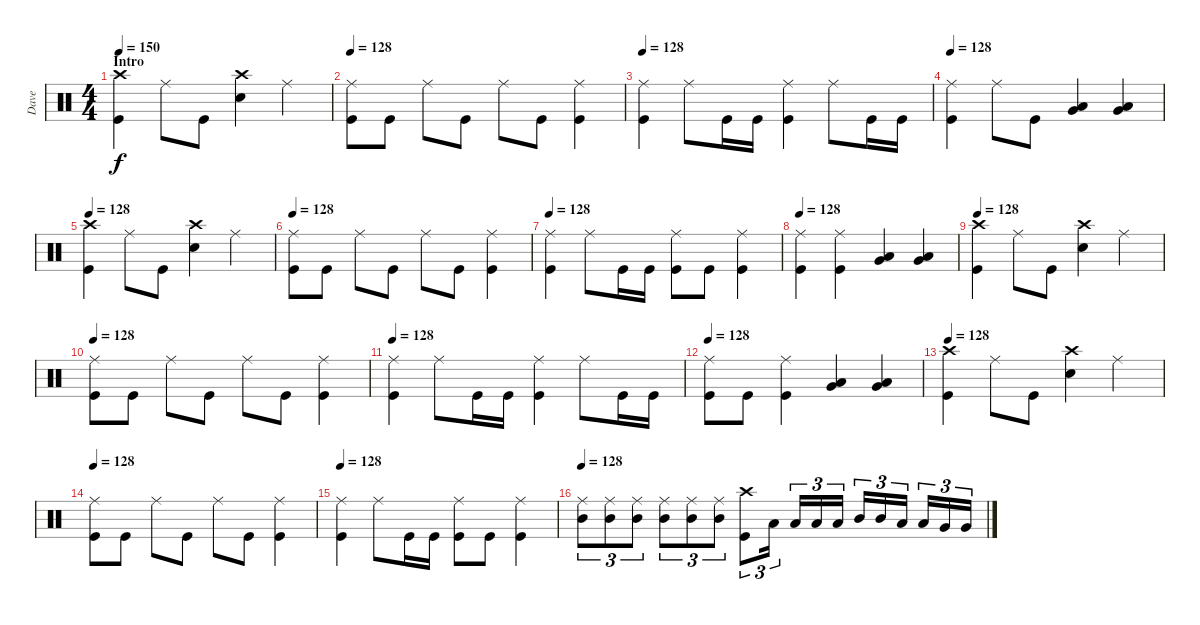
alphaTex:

\track ("Dave" "Dave") {instrument percussion}
\staff {score}
\articulation defaults
\ts (4 4)
\section ("" "Intro")
\tempo 150
\tempo 128
\tempo 150
\clef neutral
\ks c
("Crash high (hit)" "Kick (hit)").4{dy f} "Ride (middle)".8 "Kick (hit)".8 ("Crash high (hit)" "Snare (hit) 2").4 "Ride (middle)".4 |
\tempo 128
("Ride (middle)" "Kick (hit)").8 "Kick (hit)".8 "Ride (middle)".8 "Kick (hit)".8 "Ride (middle)".8 "Kick (hit)".8 ("Ride (middle)" "Kick (hit)").4 |
\tempo 128
("Ride (middle)" "Kick (hit)").4 "Ride (middle)".8 "Kick (hit)".16 "Kick (hit)".16 ("Ride (middle)" "Kick (hit)").4 "Ride (middle)".8 "Kick (hit)".16 "Kick (hit)".16 |
\tempo 128
("Ride (middle)" "Kick (hit)").4 "Ride (middle)".8 "Kick (hit)".8 ("Low Floor Tom (hit)" "Very Low Tom (hit)").4 ("Low Floor Tom (hit)" "Very Low Tom (hit)").4 |
\tempo 128
("Crash high (hit)" "Kick (hit)").4 "Ride (middle)".8 "Kick (hit)".8 ("Crash high (hit)" "Snare (hit) 2").4 "Ride (middle)".4 |
\tempo 128
("Ride (middle)" "Kick (hit)").8 "Kick (hit)".8 "Ride (middle)".8 "Kick (hit)".8 "Ride (middle)".8 "Kick (hit)".8 ("Ride (middle)" "Kick (hit)").4 |
\tempo 128
("Ride (middle)" "Kick (hit)").4 "Ride (middle)".8 "Kick (hit)".16 "Kick (hit)".16 ("Ride (middle)" "Kick (hit)").8 "Kick (hit)".8 ("Ride (middle)" "Kick (hit)").4 |
\tempo 128
("Ride (middle)" "Kick (hit)").4 ("Ride (middle)" "Kick (hit)").4 ("Low Floor Tom (hit)" "Very Low Tom (hit)").4 ("Low Floor Tom (hit)" "Very Low Tom (hit)").4 |
\tempo 128
("Crash high (hit)" "Kick (hit)").4 "Ride (middle)".8 "Kick (hit)".8 ("Crash high (hit)" "Snare (hit) 2").4 "Ride (middle)".4 |
\tempo 128
("Ride (middle)" "Kick (hit)").8 "Kick (hit)".8 "Ride (middle)".8 "Kick (hit)".8 "Ride (middle)".8 "Kick (hit)".8 ("Ride (middle)" "Kick (hit)").4 |
\tempo 128
("Ride (middle)" "Kick (hit)").4 "Ride (middle)".8 "Kick (hit)".16 "Kick (hit)".16 ("Ride (middle)" "Kick (hit)").4 "Ride (middle)".8 "Kick (hit)".16 "Kick (hit)".16 |
\tempo 128
("Ride (middle)" "Kick (hit)").8 "Kick (hit)".8 ("Ride (middle)" "Kick (hit)").4 ("Low Floor Tom (hit)" "Very Low Tom (hit)").4 ("Low Floor Tom (hit)" "Very Low Tom (hit)").4 |
\tempo 128
("Crash high (hit)" "Kick (hit)").4 "Ride (middle)".8 "Kick (hit)".8 ("Crash high (hit)" "Snare (hit) 2").4 "Ride (middle)".4 |
\tempo 128
("Ride (middle)" "Kick (hit)").8 "Kick (hit)".8 "Ride (middle)".8 "Kick (hit)".8 "Ride (middle)".8 "Kick (hit)".8 ("Ride (middle)" "Kick (hit)").4 |
\tempo 128
("Ride (middle)" "Kick (hit)").4 "Ride (middle)".8 "Kick (hit)".16 "Kick (hit)".16 ("Ride (middle)" "Kick (hit)").8 "Kick (hit)".8 ("Ride (middle)" "Kick (hit)").4 |
\tempo 128
("Ride (middle)" "Mid Tom (hit)").8{tu (3 2)} ("Ride (middle)" "Mid Tom (hit)").8{tu (3 2)} ("Ride (middle)" "Mid Tom (hit)").8{tu (3 2)} ("Ride (middle)" "Mid Tom (hit)").8{tu (3 2)} ("Ride (middle)" "Mid Tom (hit)").8{tu (3 2)} ("Ride (middle)" "Mid Tom (hit)").8{tu (3 2)} ("Crash high (hit)" "Kick (hit)").8{tu (3 2)} "Low Tom (hit)".16{tu (3 2)} "Low Tom (hit)".16{tu (3 2)} "Low Tom (hit)".16{tu (3 2)} "Low Tom (hit)".16{tu (3 2)} "Mid Tom (hit)".16{tu (3 2)} "Mid Tom (hit)".16{tu (3 2)} "Low Tom (hit)".16{tu (3 2)} "Low Tom (hit)".16{tu (3 2)} "Very Low Tom (hit)".16{tu (3 2)} "Very Low Tom (hit)".16{tu (3 2)}
